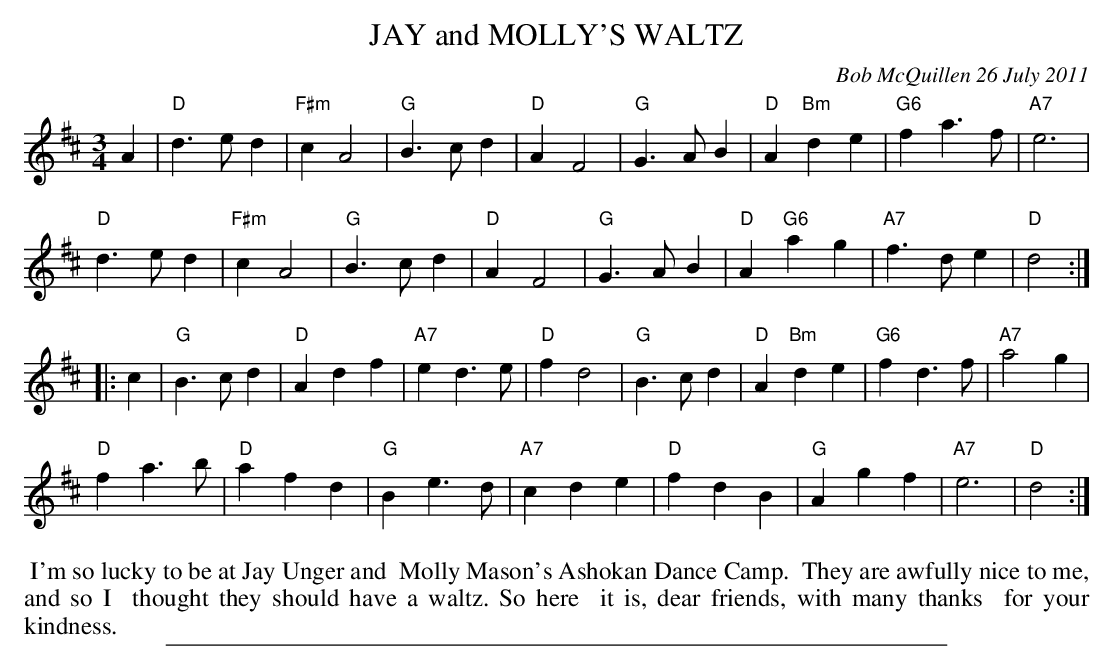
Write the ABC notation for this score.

X:1
T: JAY and MOLLY'S WALTZ
C: Bob McQuillen 26 July 2011
M: 3/4
L: 1/4
K: D
A | \
"D"d>ed | "F#m"cA2 | "G"B>cd | "D"AF2 | "G"G>AB | "D"A"Bm"de | "G6"fa>f | "A7"e3 |
"D"d>ed | "F#m"cA2 | "G"B>cd | "D"AF2 | "G"G>AB | "D"A"G6"ag | "A7"f>de | "D"d2 :|
|: c |\
"G"B>cd | "D"Adf | "A7"ed>e | "D"fd2 | "G"B>cd  | "D"A"Bm"de | "G6"fd>f | "A7"a2g |
"D"fa>b | "D"afd | "G"Be>d | "A7"cde | "D"fdB | "G"Agf | "A7"e3 | "D"d2 :|
